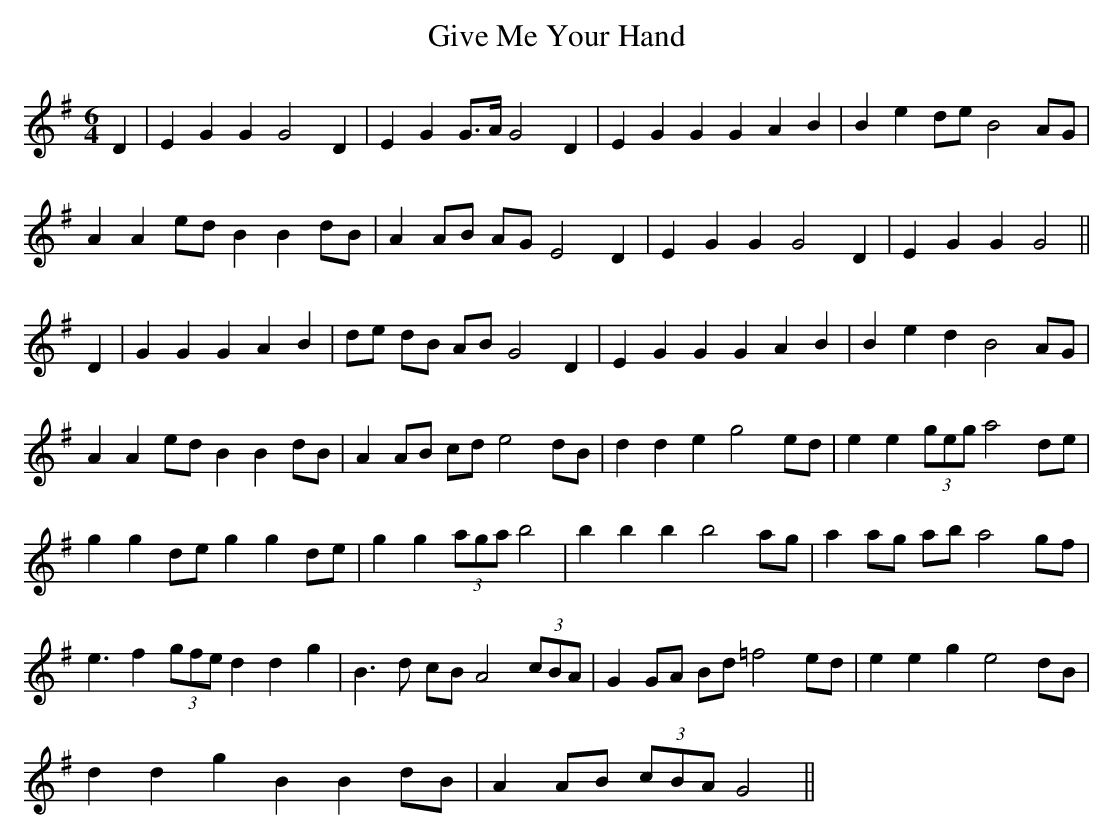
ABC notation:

X:1
T:Give Me Your Hand
M:6/4
K:G
D2|E2 G2 G2 G4 D2|E2 G2 G>A G4 D2|E2 G2 G2 G2 A2 B2|B2 e2 de B4 AG|
A2 A2 ed B2 B2 dB|A2 AB AG E4 D2|E2 G2 G2 G4 D2|E2 G2 G2 G4 ||
D2|G2 G2 G2 A2 B2|de dB AB G4 D2|E2 G2 G2 G2 A2 B2|B2 e2 d2 B4 AG|
A2 A2 ed B2 B2 dB|A2 AB cd e4 dB|d2 d2 e2 g4 ed|e2 e2 (3geg a4 de|
g2 g2 de g2 g2 de|g2 g2 (3aga b4| b2 b2 b2 b4 ag|a2 ag ab a4 gf|
e3 f2 (3gfe d2 d2 g2|B3 d cB A4 (3cBA|G2 GA Bd =f4 ed|e2 e2 g2 e4 dB|
E:lw400
d2 d2 g2 B2 B2 dB|A2 AB (3cBA G4 ||
E:lw0
